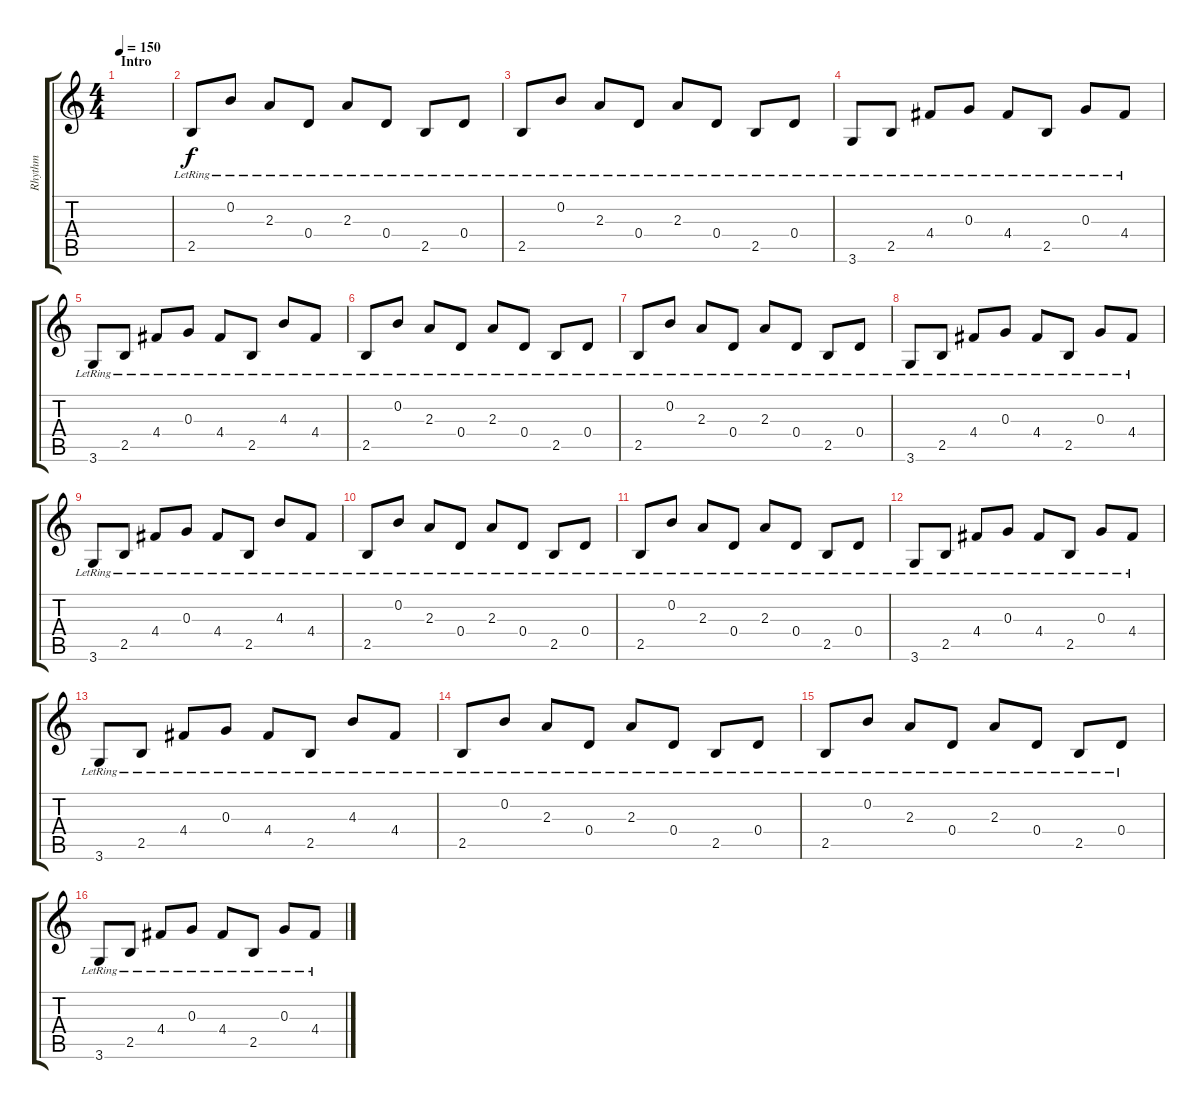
\track ("Rhythm" "Rhythm") {instrument distortionguitar}
\staff {score tabs}
\tuning (E4 B3 G3 D3 A2 E2) {hide}
\ts (4 4)
\section ("" "Intro")
\tempo 150
\clef g2
\ks c
|
2.5{lr}.8 0.2{lr}.8 2.3{lr}.8 0.4{lr}.8 2.3{lr}.8 0.4{lr}.8 2.5{lr}.8 0.4{lr}.8 |
2.5{lr}.8 0.2{lr}.8 2.3{lr}.8 0.4{lr}.8 2.3{lr}.8 0.4{lr}.8 2.5{lr}.8 0.4{lr}.8 |
3.6{lr}.8 2.5{lr}.8 4.4{lr}.8 0.3{lr}.8 4.4{lr}.8 2.5{lr}.8 0.3{lr}.8 4.4{lr}.8 |
3.6{lr}.8 2.5{lr}.8 4.4{lr}.8 0.3{lr}.8 4.4{lr}.8 2.5{lr}.8 4.3{lr}.8 4.4{lr}.8 |
2.5{lr}.8 0.2{lr}.8 2.3{lr}.8 0.4{lr}.8 2.3{lr}.8 0.4{lr}.8 2.5{lr}.8 0.4{lr}.8 |
2.5{lr}.8 0.2{lr}.8 2.3{lr}.8 0.4{lr}.8 2.3{lr}.8 0.4{lr}.8 2.5{lr}.8 0.4{lr}.8 |
3.6{lr}.8 2.5{lr}.8 4.4{lr}.8 0.3{lr}.8 4.4{lr}.8 2.5{lr}.8 0.3{lr}.8 4.4{lr}.8 |
3.6{lr}.8 2.5{lr}.8 4.4{lr}.8 0.3{lr}.8 4.4{lr}.8 2.5{lr}.8 4.3{lr}.8 4.4{lr}.8 |
2.5{lr}.8 0.2{lr}.8 2.3{lr}.8 0.4{lr}.8 2.3{lr}.8 0.4{lr}.8 2.5{lr}.8 0.4{lr}.8 |
2.5{lr}.8 0.2{lr}.8 2.3{lr}.8 0.4{lr}.8 2.3{lr}.8 0.4{lr}.8 2.5{lr}.8 0.4{lr}.8 |
3.6{lr}.8 2.5{lr}.8 4.4{lr}.8 0.3{lr}.8 4.4{lr}.8 2.5{lr}.8 0.3{lr}.8 4.4{lr}.8 |
3.6{lr}.8 2.5{lr}.8 4.4{lr}.8 0.3{lr}.8 4.4{lr}.8 2.5{lr}.8 4.3{lr}.8 4.4{lr}.8 |
2.5{lr}.8 0.2{lr}.8 2.3{lr}.8 0.4{lr}.8 2.3{lr}.8 0.4{lr}.8 2.5{lr}.8 0.4{lr}.8 |
2.5{lr}.8 0.2{lr}.8 2.3{lr}.8 0.4{lr}.8 2.3{lr}.8 0.4{lr}.8 2.5{lr}.8 0.4{lr}.8 |
3.6{lr}.8 2.5{lr}.8 4.4{lr}.8 0.3{lr}.8 4.4{lr}.8 2.5{lr}.8 0.3{lr}.8 4.4{lr}.8
